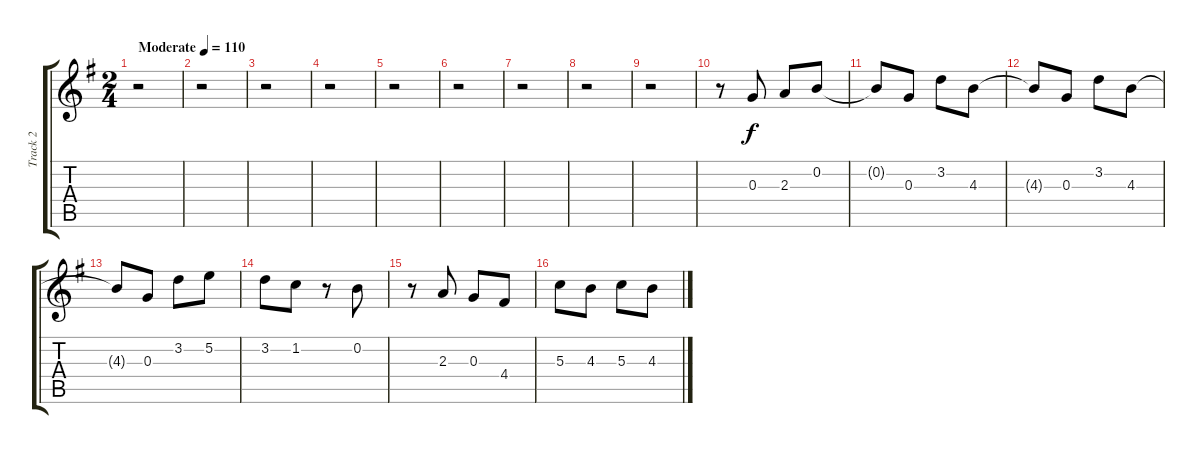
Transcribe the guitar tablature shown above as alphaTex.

\track ("Track 2" "Track 2") {instrument acousticguitarnylon}
\staff {score tabs}
\tuning (E4 B3 G3 D3 A2 E2) {hide}
\ts (2 4)
\tempo (110 "Moderate")
\clef g2
\ks g
r.2{dy f instrument acousticguitarnylon} |
r.2 |
r.2 |
r.2 |
r.2 |
r.2 |
r.2 |
r.2 |
r.2 |
r.8 0.3.8 2.3.8 0.2.8 |
0.2{t}.8 0.3.8 3.2.8 4.3.8 |
4.3{t}.8 0.3.8 3.2.8 4.3.8 |
4.3{t}.8 0.3.8 3.2.8 5.2.8 |
3.2.8 1.2.8 r.8 0.2.8 |
r.8 2.3.8 0.3.8 4.4.8 |
5.3.8 4.3.8 5.3.8 4.3.8
